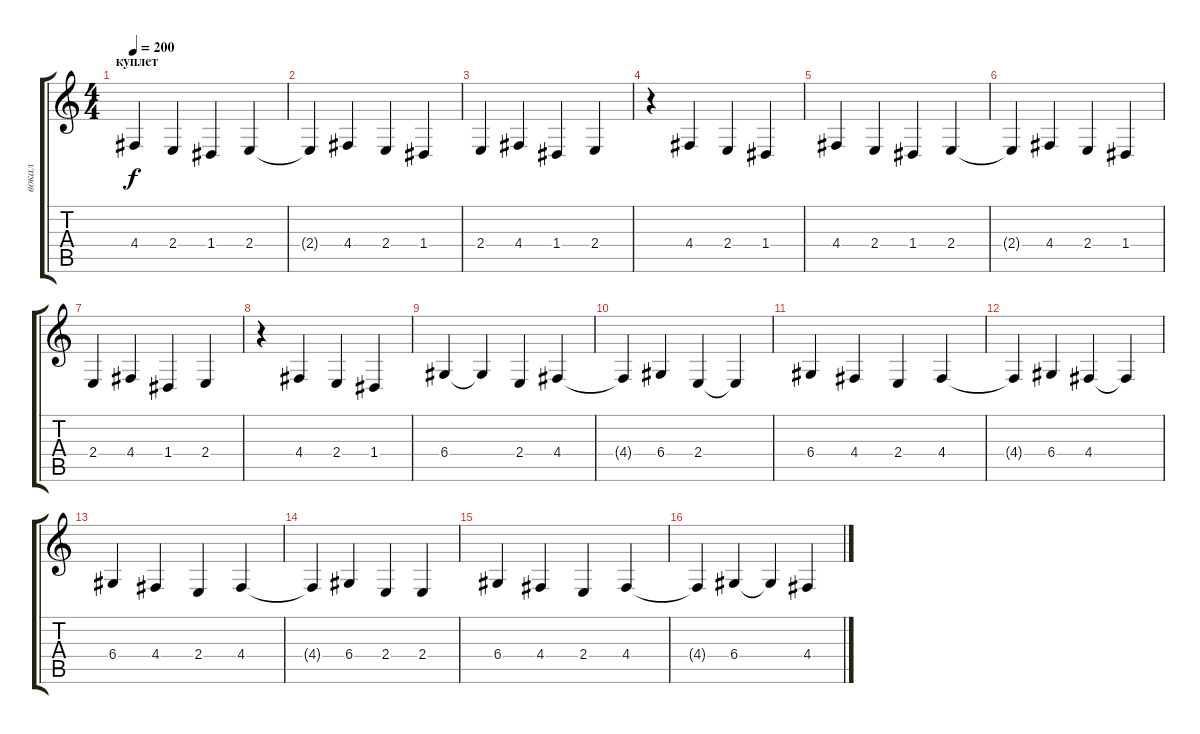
\track ("вокал" "вокал") {instrument lead8bassandlead}
\staff {score tabs}
\tuning (E4 B3 G3 D3 A2 E2) {hide}
\ts (4 4)
\section ("" "куплет")
\tempo 200
\clef g2
\ks c
4.4.4{dy f} 2.4.4 1.4.4 2.4.4 |
2.4{t}.4 4.4.4 2.4.4 1.4.4 |
2.4.4 4.4.4 1.4.4 2.4.4 |
r.4 4.4.4 2.4.4 1.4.4 |
4.4.4 2.4.4 1.4.4 2.4.4 |
2.4{t}.4 4.4.4 2.4.4 1.4.4 |
2.4.4 4.4.4 1.4.4 2.4.4 |
r.4 4.4.4 2.4.4 1.4.4 |
6.4.4 6.4{t}.4 2.4.4 4.4.4 |
4.4{t}.4 6.4.4 2.4.4 2.4{t}.4 |
6.4.4 4.4.4 2.4.4 4.4.4 |
4.4{t}.4 6.4.4 4.4.4 4.4{t}.4 |
6.4.4 4.4.4 2.4.4 4.4.4 |
4.4{t}.4 6.4.4 2.4.4 2.4.4 |
6.4.4 4.4.4 2.4.4 4.4.4 |
4.4{t}.4 6.4.4 6.4{t}.4 4.4.4
